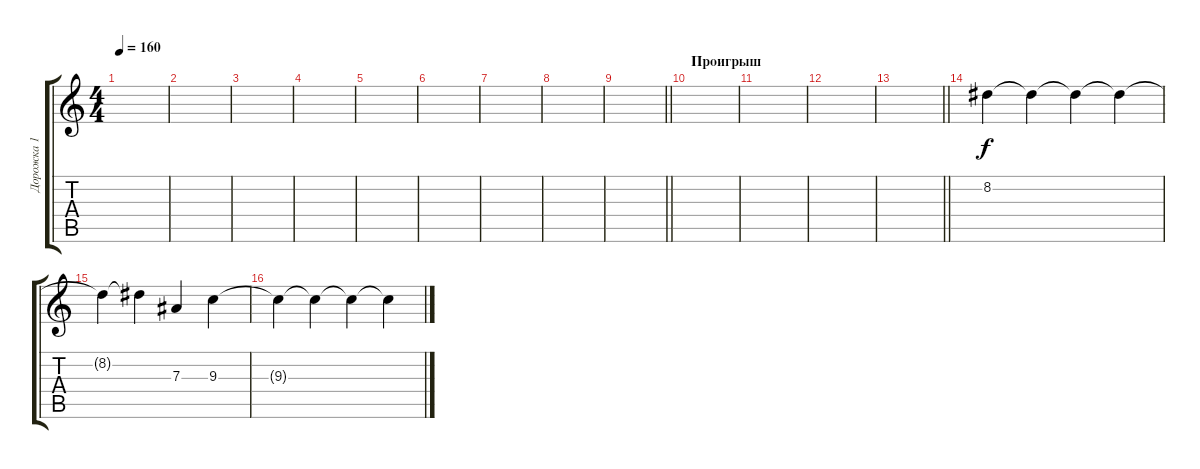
\track ("Дорожка 1" "Дорожка 1") {instrument electricguitarjazz}
\staff {score tabs}
\tuning (C4 G3 Eb3 Bb2 F2 C2) {hide}
\ts (4 4)
\tempo 160
\clef g2
\ks c
|
|
|
|
|
|
|
|
\barLineRight lightlight
|
\section ("" "Проигрыш")
|
|
|
\barLineRight lightlight
|
8.2.4 8.2{t}.4 8.2{t}.4 8.2{t}.4 |
8.2{t}.4 8.2{t}.4 7.3.4 9.3.4 |
9.3{t}.4 9.3{t}.4 9.3{t}.4 9.3{t}.4
